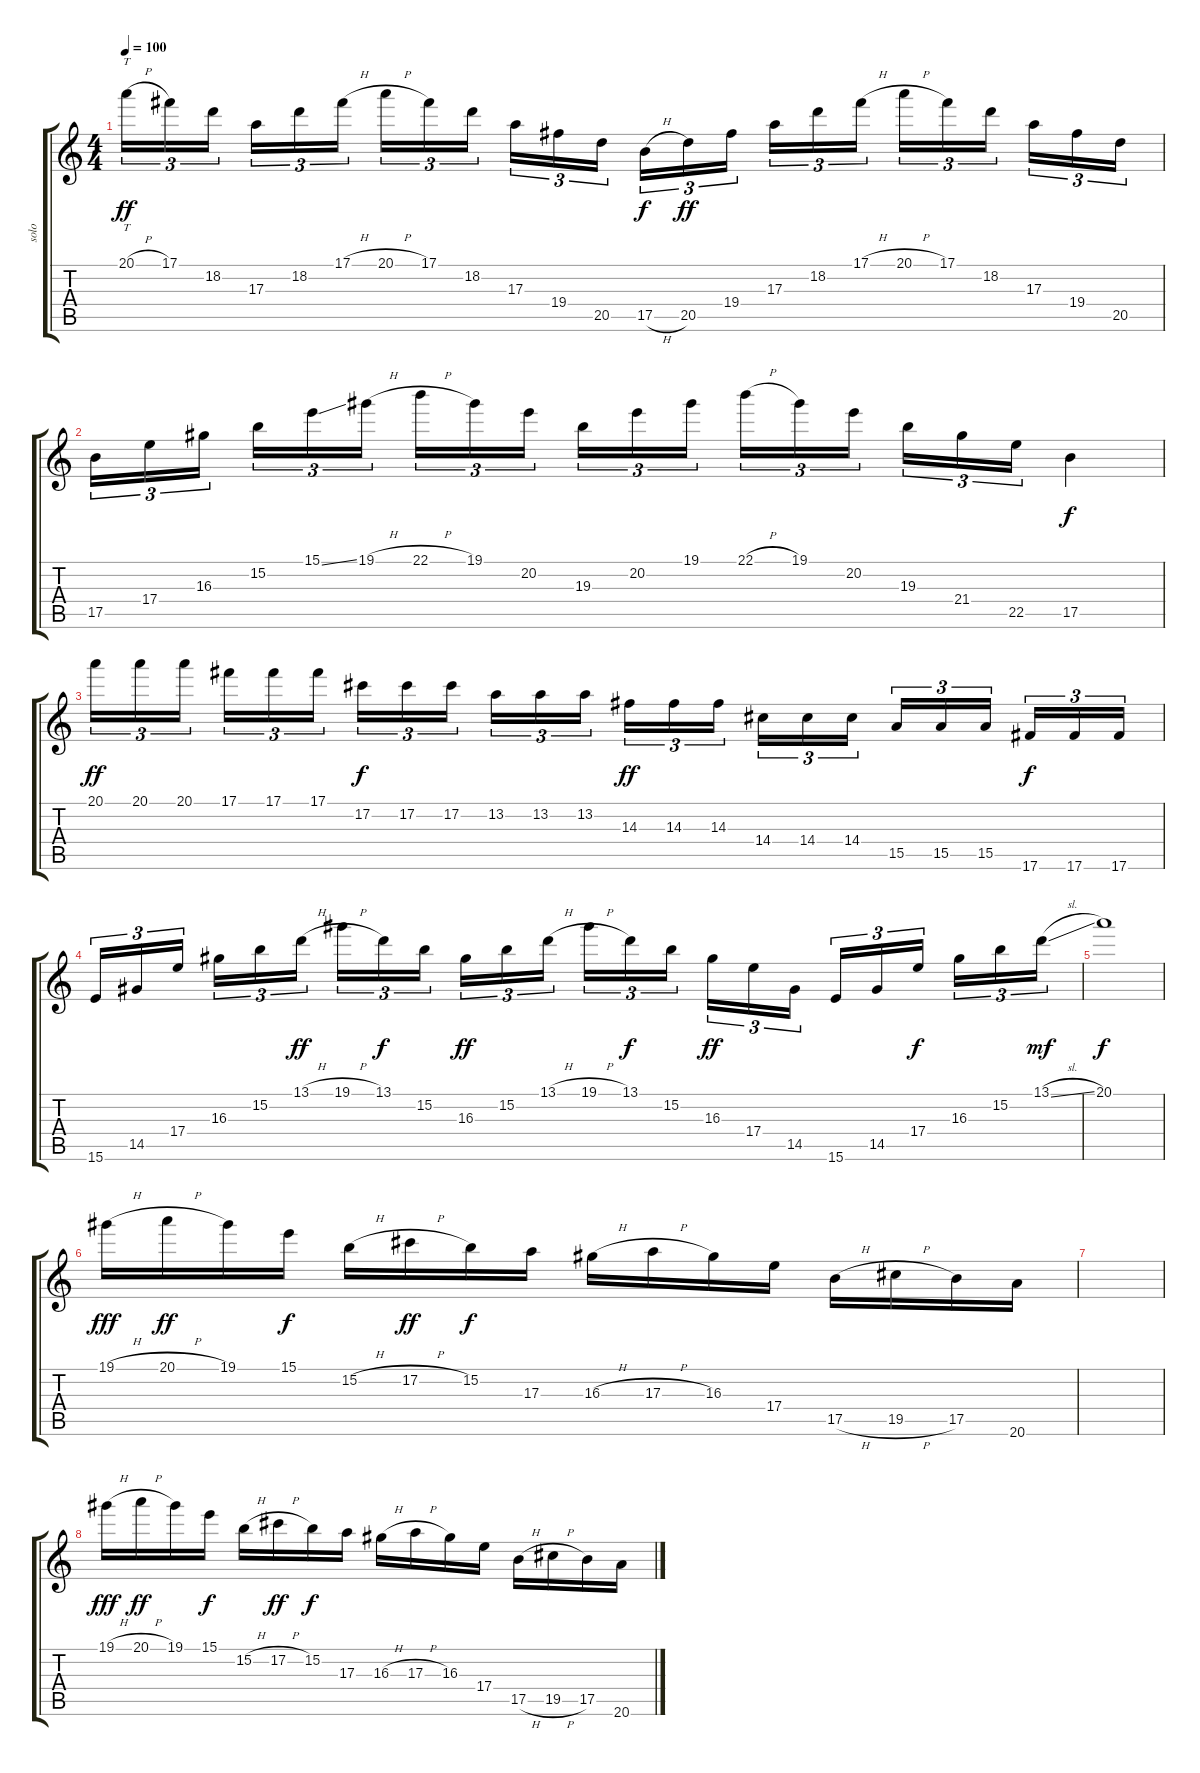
\track ("solo" "solo") {instrument distortionguitar}
\staff {score tabs}
\tuning (Db4 Ab3 E3 B2 Gb2 Db2) {hide}
\ts (4 4)
\tempo 100
\clef g2
\ks c
20.1{h}.16{tt tu (3 2) dy ff} 17.1.16{tu (3 2)} 18.2.16{tu (3 2) beam splitsecondary} 17.3.16{tu (3 2)} 18.2.16{tu (3 2)} 17.1{h}.16{tu (3 2)} 20.1{h}.16{tu (3 2)} 17.1.16{tu (3 2)} 18.2.16{tu (3 2) beam splitsecondary} 17.3.16{tu (3 2)} 19.4.16{tu (3 2)} 20.5.16{tu (3 2)} 17.5{h}.16{tu (3 2) dy f} 20.5.16{tu (3 2) dy ff} 19.4.16{tu (3 2) beam splitsecondary} 17.3.16{tu (3 2)} 18.2.16{tu (3 2)} 17.1{h}.16{tu (3 2)} 20.1{h}.16{tu (3 2)} 17.1.16{tu (3 2)} 18.2.16{tu (3 2) beam splitsecondary} 17.3.16{tu (3 2)} 19.4.16{tu (3 2)} 20.5.16{tu (3 2)} |
17.5.16{tu (3 2)} 17.4.16{tu (3 2)} 16.3.16{tu (3 2) beam splitsecondary} 15.2.16{tu (3 2)} 15.1{ss}.16{tu (3 2)} 19.1{h}.16{tu (3 2)} 22.1{h}.16{tu (3 2)} 19.1.16{tu (3 2)} 20.2.16{tu (3 2) beam splitsecondary} 19.3.16{tu (3 2)} 20.2.16{tu (3 2)} 19.1.16{tu (3 2)} 22.1{h}.16{tu (3 2)} 19.1.16{tu (3 2)} 20.2.16{tu (3 2) beam splitsecondary} 19.3.16{tu (3 2)} 21.4.16{tu (3 2)} 22.5.16{tu (3 2)} 17.5.4{dy f} |
20.1.16{tu (3 2) dy ff} 20.1.16{tu (3 2)} 20.1.16{tu (3 2) beam splitsecondary} 17.1.16{tu (3 2)} 17.1.16{tu (3 2)} 17.1.16{tu (3 2)} 17.2.16{tu (3 2) dy f} 17.2.16{tu (3 2)} 17.2.16{tu (3 2) beam splitsecondary} 13.2.16{tu (3 2)} 13.2.16{tu (3 2)} 13.2.16{tu (3 2)} 14.3.16{tu (3 2) dy ff} 14.3.16{tu (3 2)} 14.3.16{tu (3 2) beam splitsecondary} 14.4.16{tu (3 2)} 14.4.16{tu (3 2)} 14.4.16{tu (3 2)} 15.5.16{tu (3 2)} 15.5.16{tu (3 2)} 15.5.16{tu (3 2) beam splitsecondary} 17.6.16{tu (3 2) dy f} 17.6.16{tu (3 2)} 17.6.16{tu (3 2)} |
15.6.16{tu (3 2)} 14.5.16{tu (3 2)} 17.4.16{tu (3 2) beam splitsecondary} 16.3.16{tu (3 2)} 15.2.16{tu (3 2)} 13.1{h}.16{tu (3 2) dy ff} 19.1{h}.16{tu (3 2)} 13.1.16{tu (3 2) dy f} 15.2.16{tu (3 2) beam splitsecondary} 16.3.16{tu (3 2) dy ff} 15.2.16{tu (3 2)} 13.1{h}.16{tu (3 2)} 19.1{h}.16{tu (3 2)} 13.1.16{tu (3 2) dy f} 15.2.16{tu (3 2) beam splitsecondary} 16.3.16{tu (3 2) dy ff} 17.4.16{tu (3 2)} 14.5.16{tu (3 2)} 15.6.16{tu (3 2)} 14.5.16{tu (3 2)} 17.4.16{tu (3 2) dy f beam splitsecondary} 16.3.16{tu (3 2)} 15.2.16{tu (3 2)} 13.1{sl}.16{tu (3 2) dy mf} |
20.1.1{dy f} |
19.1{h}.16{dy fff balance 14} 20.1{h}.16{dy ff} 19.1.16 15.1.16{dy f} 15.2{h}.16 17.2{h}.16{dy ff} 15.2.16{dy f} 17.3.16 16.3{h}.16 17.3{h}.16 16.3.16 17.4.16 17.5{h}.16 19.5{h}.16 17.5.16 20.6.16 |
|
19.1{h}.16{dy fff} 20.1{h}.16{dy ff} 19.1.16 15.1.16{dy f} 15.2{h}.16 17.2{h}.16{dy ff} 15.2.16{dy f} 17.3.16 16.3{h}.16 17.3{h}.16 16.3.16 17.4.16 17.5{h}.16 19.5{h}.16 17.5.16 20.6.16
